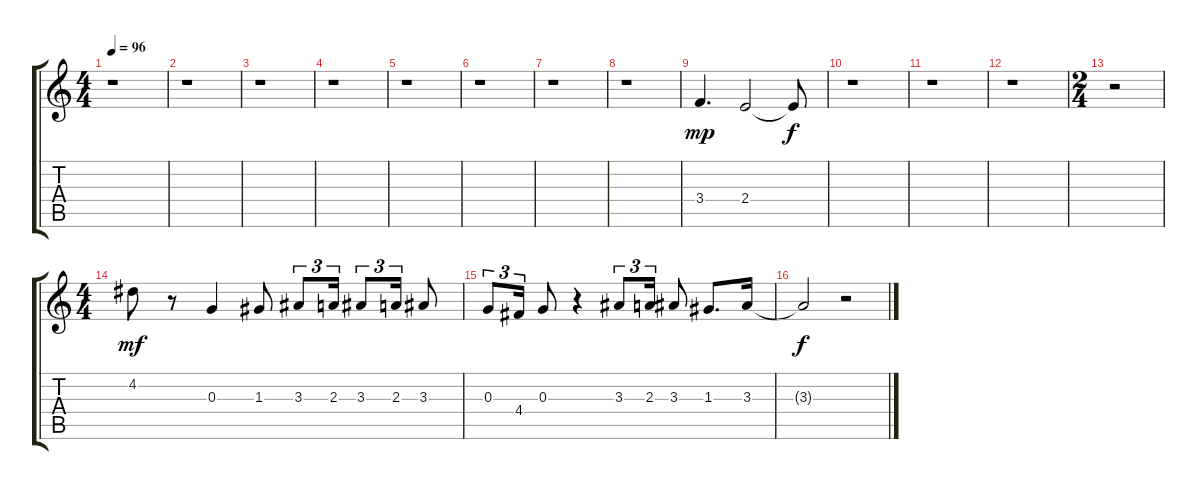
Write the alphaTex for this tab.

\track "" {instrument overdrivenguitar}
\staff {score tabs}
\tuning (E4 B3 G3 D3 A2 E2) {hide}
\ts (4 4)
\tempo 96
\clef g2
\ks c
r.1{dy mp} |
r.1 |
r.1 |
r.1 |
r.1 |
r.1 |
r.1 |
r.1 |
3.4.4{d} 2.4.2 2.4{t}.8{dy f} |
r.1 |
r.1 |
r.1 |
\ts (2 4)
r.2 |
\ts (4 4)
4.2.8{dy mf} r.8 0.3.4 1.3.8 3.3.8{tu (3 2)} 2.3.16{tu (3 2)} 3.3.8{tu (3 2)} 2.3.16{tu (3 2)} 3.3.8 |
0.3.8{tu (3 2)} 4.4.16{tu (3 2)} 0.3.8 r.4 3.3.8{tu (3 2)} 2.3.16{tu (3 2)} 3.3.8 1.3.8{d} 3.3.16 |
3.3{t}.2{dy f} r.2
